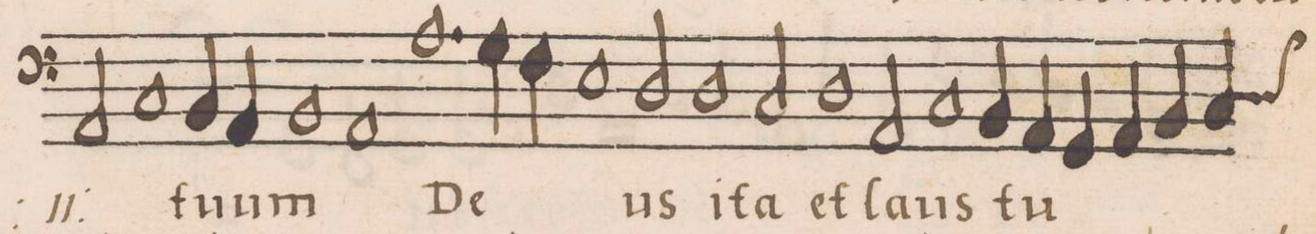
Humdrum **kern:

**kern	**text
*I"BASSVS	*
*clefF4	*
*k[]	*
*met(C)	*
*M2/1	*
2AA/	.
1C/	-um
*	*Xij
4BB/	tu-
4AA/	.
=25-	=25-
1BB/	-um
1AA/	.
=26-	=26-
1.A\	De-
4G\	.
4F\	.
=27-	=27-
1E\	.
2D/	-us
1D\	i-
=28-	=28-
2C/	-ta
1D\	et
=29-	=29-
2AA/	laus
1C/	.
4BB/	.
4AA/	tu-
=30-	=30-
4GG/	.
4AA/	.
4BB/	.
*custos:D	*
4C/	.
*-	*-
